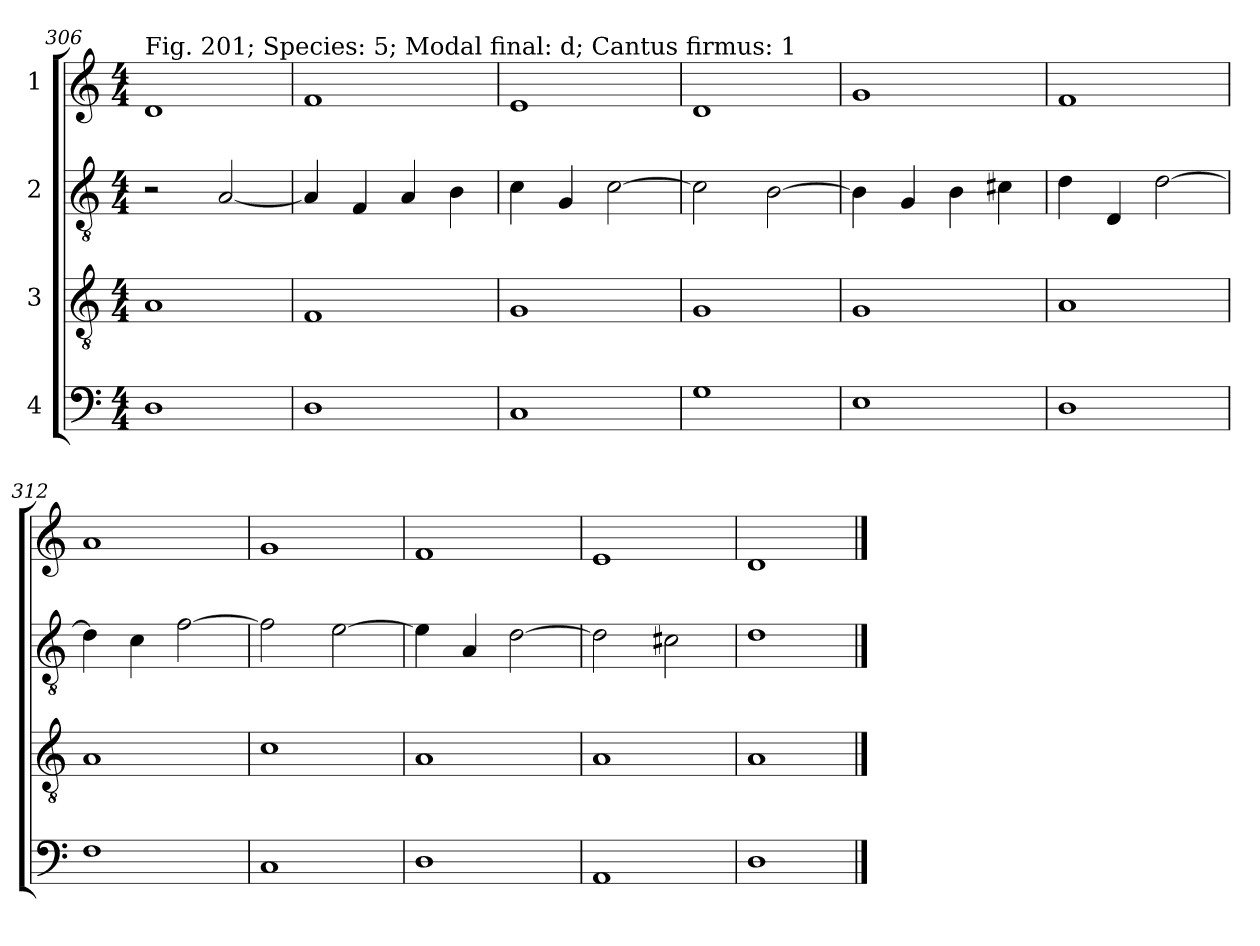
**kern	**kern	**kern	**kern
*part4	*part3	*part2	*part1
*staff4	*staff3	*staff2	*staff1
*I"4	*I"3	*I"2	*I"1
*clefF4	*clefGv2	*clefGv2	*clefG2
*k[]	*k[]	*k[]	*k[]
*M4/4	*M4/4	*M4/4	*M4/4
=306	=306	=306	=306
!	!	!	!LO:TX:a:t=Fig. 201; Species&colon; 5; Modal final&colon; d; Cantus firmus&colon; 1
1D	1A	2r	1d
.	.	[2A/	.
=307	=307	=307	=307
1D	1F	4A/]	1f
.	.	4F/	.
.	.	4A/	.
.	.	4B\	.
=308	=308	=308	=308
1C	1G	4c\	1e
.	.	4G/	.
.	.	[2c\	.
=309	=309	=309	=309
1G	1G	2c\]	1d
.	.	[2B\	.
=310	=310	=310	=310
1E	1G	4B\]	1g
.	.	4G/	.
.	.	4B\	.
.	.	4c#X\	.
=311	=311	=311	=311
1D	1A	4d\	1f
.	.	4D/	.
.	.	[2d\	.
=312	=312	=312	=312
1F	1A	4d\]	1a
.	.	4c\	.
.	.	[2f\	.
=313	=313	=313	=313
1C	1c	2f\]	1g
.	.	[2e\	.
=314	=314	=314	=314
1D	1A	4e\]	1f
.	.	4A/	.
.	.	[2d\	.
=315	=315	=315	=315
1AA	1A	2d\]	1e
.	.	2c#X\	.
=316	=316	=316	=316
1D	1A	1d	1d
==	==	==	==
*-	*-	*-	*-
